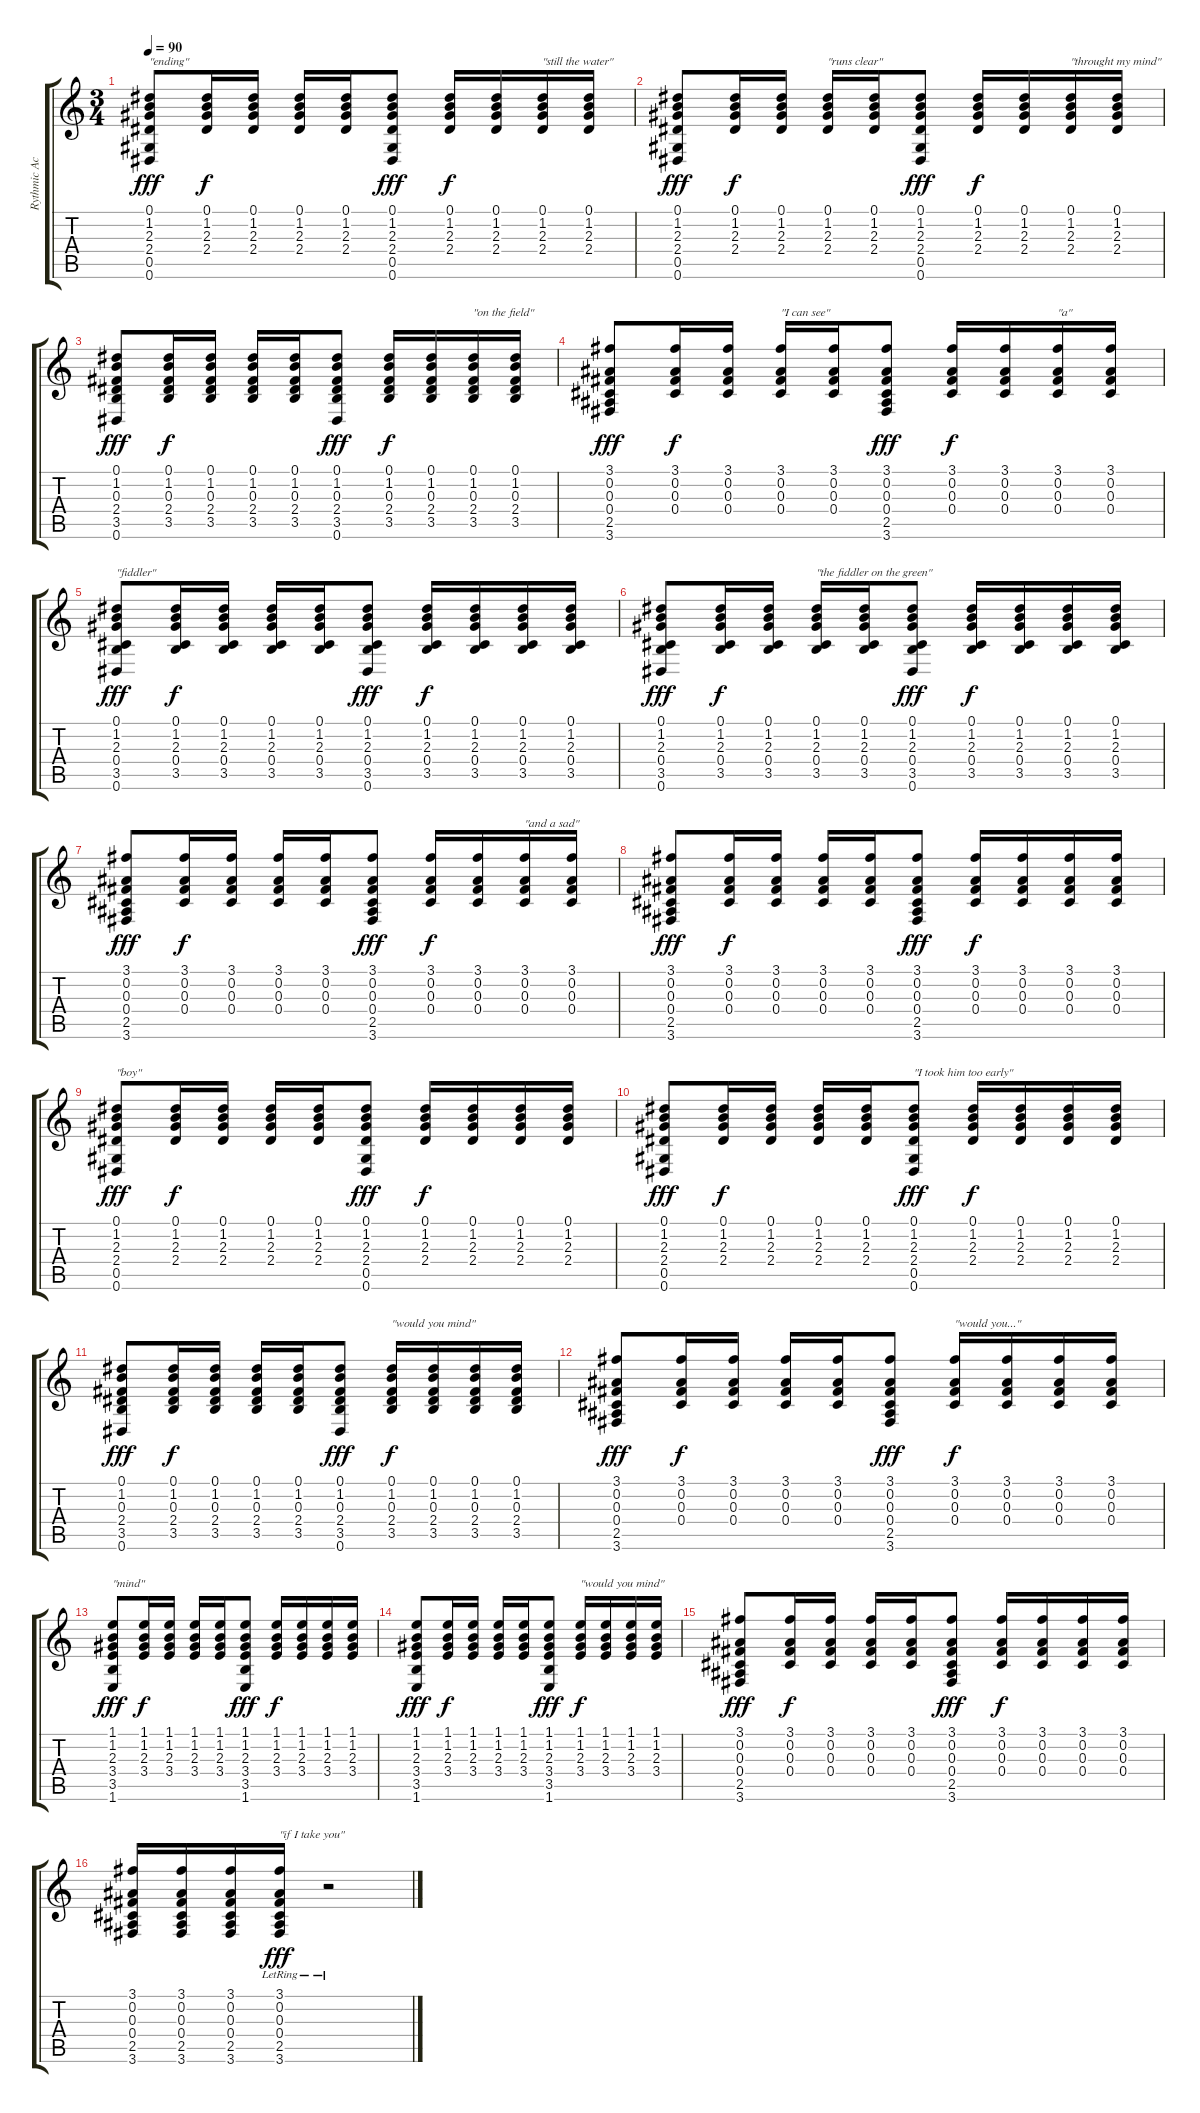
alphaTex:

\track ("Rythmic Acoustic Guitar" "Rythmic Ac") {instrument acousticguitarnylon}
\staff {score tabs}
\tuning (Eb4 Bb3 Gb3 Db3 Ab2 Eb2) {hide}
\ts (3 4)
\tempo 90
\clef g2
\ks c
(0.1 1.2 2.3 2.4 0.5 0.6).8{txt "\"ending\"" dy fff} (0.1 1.2 2.3 2.4).16{dy f} (0.1 1.2 2.3 2.4).16 (0.1 1.2 2.3 2.4).16 (0.1 1.2 2.3 2.4).16 (0.1 1.2 2.3 2.4 0.5 0.6).8{dy fff} (0.1 1.2 2.3 2.4).16{dy f} (0.1 1.2 2.3 2.4).16 (0.1 1.2 2.3 2.4).16{txt "\"still the water\""} (0.1 1.2 2.3 2.4).16 |
(0.1 1.2 2.3 2.4 0.5 0.6).8{dy fff} (0.1 1.2 2.3 2.4).16{dy f} (0.1 1.2 2.3 2.4).16 (0.1 1.2 2.3 2.4).16{txt "\"runs clear\""} (0.1 1.2 2.3 2.4).16 (0.1 1.2 2.3 2.4 0.5 0.6).8{dy fff} (0.1 1.2 2.3 2.4).16{dy f} (0.1 1.2 2.3 2.4).16 (0.1 1.2 2.3 2.4).16{txt "\"throught my mind\""} (0.1 1.2 2.3 2.4).16 |
(0.1 1.2 0.3 2.4 3.5 0.6).8{dy fff} (0.1 1.2 0.3 2.4 3.5).16{dy f} (0.1 1.2 0.3 2.4 3.5).16 (0.1 1.2 0.3 2.4 3.5).16 (0.1 1.2 0.3 2.4 3.5).16 (0.1 1.2 0.3 2.4 3.5 0.6).8{dy fff} (0.1 1.2 0.3 2.4 3.5).16{dy f} (0.1 1.2 0.3 2.4 3.5).16 (0.1 1.2 0.3 2.4 3.5).16{txt "\"on the field\""} (0.1 1.2 0.3 2.4 3.5).16 |
(3.1 0.2 0.3 0.4 2.5 3.6).8{dy fff} (3.1 0.2 0.3 0.4).16{dy f} (3.1 0.2 0.3 0.4).16 (3.1 0.2 0.3 0.4).16{txt "\"I can see\""} (3.1 0.2 0.3 0.4).16 (3.1 0.2 0.3 0.4 2.5 3.6).8{dy fff} (3.1 0.2 0.3 0.4).16{dy f} (3.1 0.2 0.3 0.4).16 (3.1 0.2 0.3 0.4).16{txt "\"a\""} (3.1 0.2 0.3 0.4).16 |
(0.1 1.2 2.3 0.4 3.5 0.6).8{txt "\"fiddler\"" dy fff} (0.1 1.2 2.3 0.4 3.5).16{dy f} (0.1 1.2 2.3 0.4 3.5).16 (0.1 1.2 2.3 0.4 3.5).16 (0.1 1.2 2.3 0.4 3.5).16 (0.1 1.2 2.3 0.4 3.5 0.6).8{dy fff} (0.1 1.2 2.3 0.4 3.5).16{dy f} (0.1 1.2 2.3 0.4 3.5).16 (0.1 1.2 2.3 0.4 3.5).16 (0.1 1.2 2.3 0.4 3.5).16 |
(0.1 1.2 2.3 0.4 3.5 0.6).8{dy fff} (0.1 1.2 2.3 0.4 3.5).16{dy f} (0.1 1.2 2.3 0.4 3.5).16 (0.1 1.2 2.3 0.4 3.5).16{txt "\"the fiddler on the green\""} (0.1 1.2 2.3 0.4 3.5).16 (0.1 1.2 2.3 0.4 3.5 0.6).8{dy fff} (0.1 1.2 2.3 0.4 3.5).16{dy f} (0.1 1.2 2.3 0.4 3.5).16 (0.1 1.2 2.3 0.4 3.5).16 (0.1 1.2 2.3 0.4 3.5).16 |
(3.1 0.2 0.3 0.4 2.5 3.6).8{dy fff} (3.1 0.2 0.3 0.4).16{dy f} (3.1 0.2 0.3 0.4).16 (3.1 0.2 0.3 0.4).16 (3.1 0.2 0.3 0.4).16 (3.1 0.2 0.3 0.4 2.5 3.6).8{dy fff} (3.1 0.2 0.3 0.4).16{dy f} (3.1 0.2 0.3 0.4).16 (3.1 0.2 0.3 0.4).16{txt "\"and a sad\""} (3.1 0.2 0.3 0.4).16 |
(3.1 0.2 0.3 0.4 2.5 3.6).8{dy fff} (3.1 0.2 0.3 0.4).16{dy f} (3.1 0.2 0.3 0.4).16 (3.1 0.2 0.3 0.4).16 (3.1 0.2 0.3 0.4).16 (3.1 0.2 0.3 0.4 2.5 3.6).8{dy fff} (3.1 0.2 0.3 0.4).16{dy f} (3.1 0.2 0.3 0.4).16 (3.1 0.2 0.3 0.4).16 (3.1 0.2 0.3 0.4).16 |
(0.1 1.2 2.3 2.4 0.5 0.6).8{txt "\"boy\"" dy fff} (0.1 1.2 2.3 2.4).16{dy f} (0.1 1.2 2.3 2.4).16 (0.1 1.2 2.3 2.4).16 (0.1 1.2 2.3 2.4).16 (0.1 1.2 2.3 2.4 0.5 0.6).8{dy fff} (0.1 1.2 2.3 2.4).16{dy f} (0.1 1.2 2.3 2.4).16 (0.1 1.2 2.3 2.4).16 (0.1 1.2 2.3 2.4).16 |
(0.1 1.2 2.3 2.4 0.5 0.6).8{dy fff} (0.1 1.2 2.3 2.4).16{dy f} (0.1 1.2 2.3 2.4).16 (0.1 1.2 2.3 2.4).16 (0.1 1.2 2.3 2.4).16 (0.1 1.2 2.3 2.4 0.5 0.6).8{txt "\"I took him too early\"" dy fff} (0.1 1.2 2.3 2.4).16{dy f} (0.1 1.2 2.3 2.4).16 (0.1 1.2 2.3 2.4).16 (0.1 1.2 2.3 2.4).16 |
(0.1 1.2 0.3 2.4 3.5 0.6).8{dy fff} (0.1 1.2 0.3 2.4 3.5).16{dy f} (0.1 1.2 0.3 2.4 3.5).16 (0.1 1.2 0.3 2.4 3.5).16 (0.1 1.2 0.3 2.4 3.5).16 (0.1 1.2 0.3 2.4 3.5 0.6).8{dy fff} (0.1 1.2 0.3 2.4 3.5).16{txt "\"would you mind\"" dy f} (0.1 1.2 0.3 2.4 3.5).16 (0.1 1.2 0.3 2.4 3.5).16 (0.1 1.2 0.3 2.4 3.5).16 |
(3.1 0.2 0.3 0.4 2.5 3.6).8{dy fff} (3.1 0.2 0.3 0.4).16{dy f} (3.1 0.2 0.3 0.4).16 (3.1 0.2 0.3 0.4).16 (3.1 0.2 0.3 0.4).16 (3.1 0.2 0.3 0.4 2.5 3.6).8{dy fff} (3.1 0.2 0.3 0.4).16{txt "\"would you...\"" dy f} (3.1 0.2 0.3 0.4).16 (3.1 0.2 0.3 0.4).16 (3.1 0.2 0.3 0.4).16 |
(1.1 1.2 2.3 3.4 3.5 1.6).8{txt "\"mind\"" dy fff} (1.1 1.2 2.3 3.4).16{dy f} (1.1 1.2 2.3 3.4).16 (1.1 1.2 2.3 3.4).16 (1.1 1.2 2.3 3.4).16 (1.1 1.2 2.3 3.4 3.5 1.6).8{dy fff} (1.1 1.2 2.3 3.4).16{dy f} (1.1 1.2 2.3 3.4).16 (1.1 1.2 2.3 3.4).16 (1.1 1.2 2.3 3.4).16 |
(1.1 1.2 2.3 3.4 3.5 1.6).8{dy fff} (1.1 1.2 2.3 3.4).16{dy f} (1.1 1.2 2.3 3.4).16 (1.1 1.2 2.3 3.4).16 (1.1 1.2 2.3 3.4).16 (1.1 1.2 2.3 3.4 3.5 1.6).8{dy fff} (1.1 1.2 2.3 3.4).16{txt "\"would you mind\"" dy f} (1.1 1.2 2.3 3.4).16 (1.1 1.2 2.3 3.4).16 (1.1 1.2 2.3 3.4).16 |
(3.1 0.2 0.3 0.4 2.5 3.6).8{dy fff} (3.1 0.2 0.3 0.4).16{dy f} (3.1 0.2 0.3 0.4).16 (3.1 0.2 0.3 0.4).16 (3.1 0.2 0.3 0.4).16 (3.1 0.2 0.3 0.4 2.5 3.6).8{dy fff} (3.1 0.2 0.3 0.4).16{dy f} (3.1 0.2 0.3 0.4).16 (3.1 0.2 0.3 0.4).16 (3.1 0.2 0.3 0.4).16 |
(3.1 0.2 0.3 0.4 2.5 3.6).16 (3.1 0.2 0.3 0.4 2.5 3.6).16 (3.1 0.2 0.3 0.4 2.5 3.6).16 (3.1{lr} 0.2 0.3 0.4 2.5 3.6).16{txt "\"if I take you\"" dy fff} r.2
